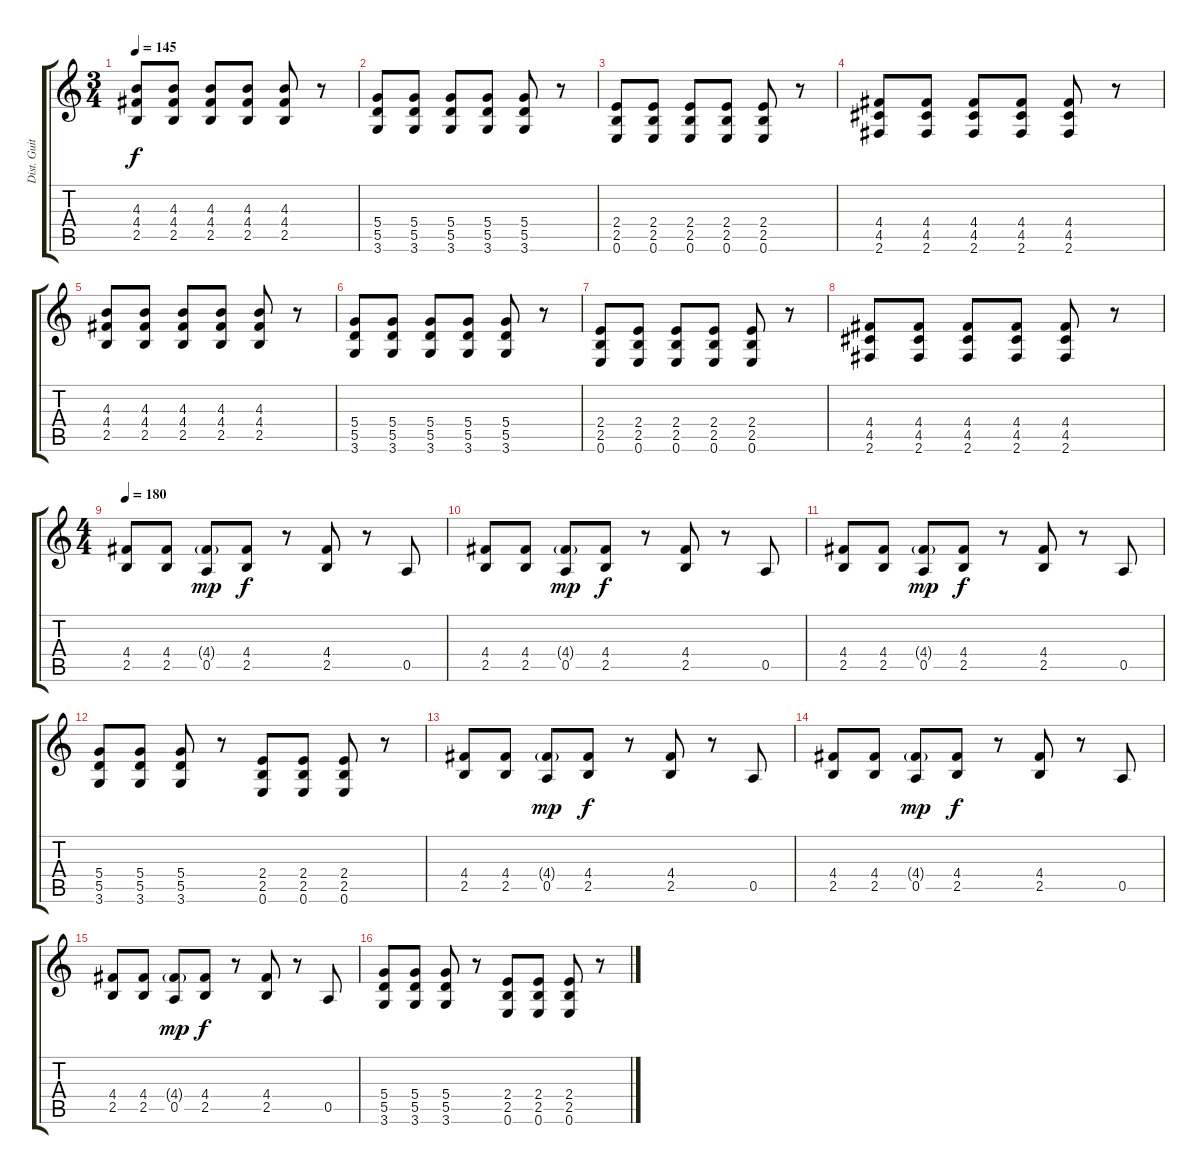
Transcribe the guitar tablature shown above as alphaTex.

\track ("Dist. Guitar 2" "Dist. Guit") {instrument distortionguitar}
\staff {score tabs}
\tuning (E4 B3 G3 D3 A2 E2) {hide}
\ts (3 4)
\tempo 145
\clef g2
\ks c
(4.3 4.4 2.5).8{dy f} (4.3 4.4 2.5).8 (4.3 4.4 2.5).8 (4.3 4.4 2.5).8 (4.3 4.4 2.5).8 r.8 |
(5.4 5.5 3.6).8 (5.4 5.5 3.6).8 (5.4 5.5 3.6).8 (5.4 5.5 3.6).8 (5.4 5.5 3.6).8 r.8 |
(2.4 2.5 0.6).8 (2.4 2.5 0.6).8 (2.4 2.5 0.6).8 (2.4 2.5 0.6).8 (2.4 2.5 0.6).8 r.8 |
(4.4 4.5 2.6).8 (4.4 4.5 2.6).8 (4.4 4.5 2.6).8 (4.4 4.5 2.6).8 (4.4 4.5 2.6).8 r.8 |
(4.3 4.4 2.5).8 (4.3 4.4 2.5).8 (4.3 4.4 2.5).8 (4.3 4.4 2.5).8 (4.3 4.4 2.5).8 r.8 |
(5.4 5.5 3.6).8 (5.4 5.5 3.6).8 (5.4 5.5 3.6).8 (5.4 5.5 3.6).8 (5.4 5.5 3.6).8 r.8 |
(2.4 2.5 0.6).8 (2.4 2.5 0.6).8 (2.4 2.5 0.6).8 (2.4 2.5 0.6).8 (2.4 2.5 0.6).8 r.8 |
(4.4 4.5 2.6).8 (4.4 4.5 2.6).8 (4.4 4.5 2.6).8 (4.4 4.5 2.6).8 (4.4 4.5 2.6).8 r.8 |
\ts (4 4)
\tempo 180
(4.4 2.5).8{volume 8 instrument distortionguitar} (4.4 2.5).8 (4.4{g} 0.5).8{dy mp} (4.4 2.5).8{dy f} r.8 (4.4 2.5).8 r.8 0.5.8 |
(4.4 2.5).8 (4.4 2.5).8 (4.4{g} 0.5).8{dy mp} (4.4 2.5).8{dy f} r.8 (4.4 2.5).8 r.8 0.5.8 |
(4.4 2.5).8 (4.4 2.5).8 (4.4{g} 0.5).8{dy mp} (4.4 2.5).8{dy f} r.8 (4.4 2.5).8 r.8 0.5.8 |
(5.4 5.5 3.6).8 (5.4 5.5 3.6).8 (5.4 5.5 3.6).8 r.8 (2.4 2.5 0.6).8 (2.4 2.5 0.6).8 (2.4 2.5 0.6).8 r.8 |
(4.4 2.5).8 (4.4 2.5).8 (4.4{g} 0.5).8{dy mp} (4.4 2.5).8{dy f} r.8 (4.4 2.5).8 r.8 0.5.8 |
(4.4 2.5).8 (4.4 2.5).8 (4.4{g} 0.5).8{dy mp} (4.4 2.5).8{dy f} r.8 (4.4 2.5).8 r.8 0.5.8 |
(4.4 2.5).8 (4.4 2.5).8 (4.4{g} 0.5).8{dy mp} (4.4 2.5).8{dy f} r.8 (4.4 2.5).8 r.8 0.5.8 |
(5.4 5.5 3.6).8 (5.4 5.5 3.6).8 (5.4 5.5 3.6).8 r.8 (2.4 2.5 0.6).8 (2.4 2.5 0.6).8 (2.4 2.5 0.6).8 r.8
